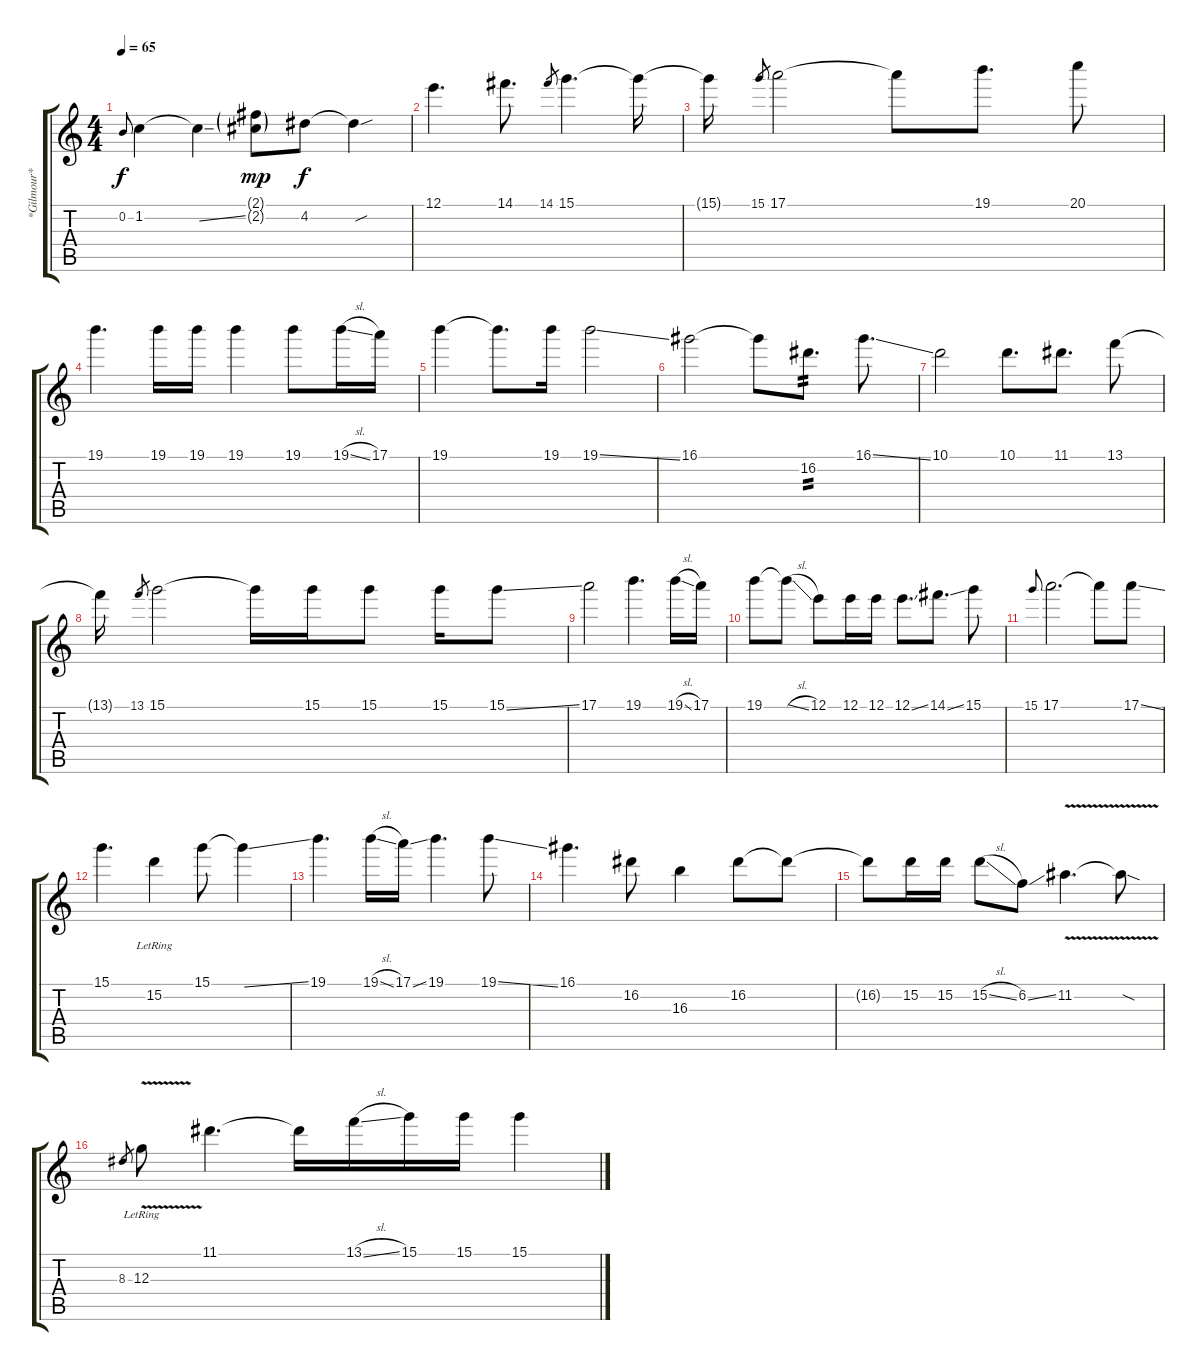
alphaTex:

\track ("*Gilmour* (Clean Electric w/Reverb/Fuzz)" "*Gilmour* ") {instrument electricguitarjazz}
\staff {score tabs}
\tuning (E4 B3 G3 D3 A2 E2) {hide}
\ts (4 4)
\tempo 65
\clef g2
\ks c
0.2.8{gr onbeat dy f} 1.2.4 1.2{ss t}.4 (2.1{g} 2.2{g}).8{dy mp} 4.2.8{dy f} 4.2{sou t}.4 |
12.1.4{d instrument overdrivenguitar} 14.1.8{d} 14.1.8{gr} 15.1.4{d} 15.1{t}.16 |
15.1{t}.16 15.1.8{gr} 17.1.2 17.1{t}.8 19.1.8{d} 20.1.8 |
19.1.4{d} 19.1.16 19.1.16 19.1.4 19.1.8 19.1{sl}.16 17.1.16 |
19.1.4 19.1{t}.8{d} 19.1.16 19.1{ss}.2 |
16.1.2 16.1{t}.8 16.2.8{d tp 2} 16.1{ss}.8{d} |
10.1.2 10.1.8{d} 11.1.8{d} 13.1.8 |
13.1{t}.16 13.1.8{gr} 15.1.2 15.1{t}.16 15.1.16 15.1.8 15.1.16 15.1{ss}.8 |
17.1.2 19.1.4{d} 19.1{sl}.16 17.1.16 |
19.1.8 19.1{sl t}.8 12.1.8 12.1.16 12.1.16 12.1{ss}.8{d} 14.1{ss}.8{d} 15.1.8 |
15.1.8{gr onbeat} 17.1.2{d} 17.1{t}.8 17.1{ss}.8 |
15.1.4{d} 15.2{lr}.4 15.1.8 15.1{ss t}.4 |
19.1.4{d} 19.1{sl}.16 17.1{ss}.16 19.1.4{d} 19.1{ss}.8 |
16.1.4{d} 16.2.8 16.3.4 16.2.8 16.2{t}.8 |
16.2{t}.8 15.2.16 15.2.16 15.2{sl}.8 6.2{ss}.8 11.2{v}.4{d} 11.2{sod t}.8 |
8.3.8{gr} 12.3{v lr}.8 11.1.4{d} 11.1{t}.16 13.1{sl}.16 15.1.16 15.1.16 15.1.4
